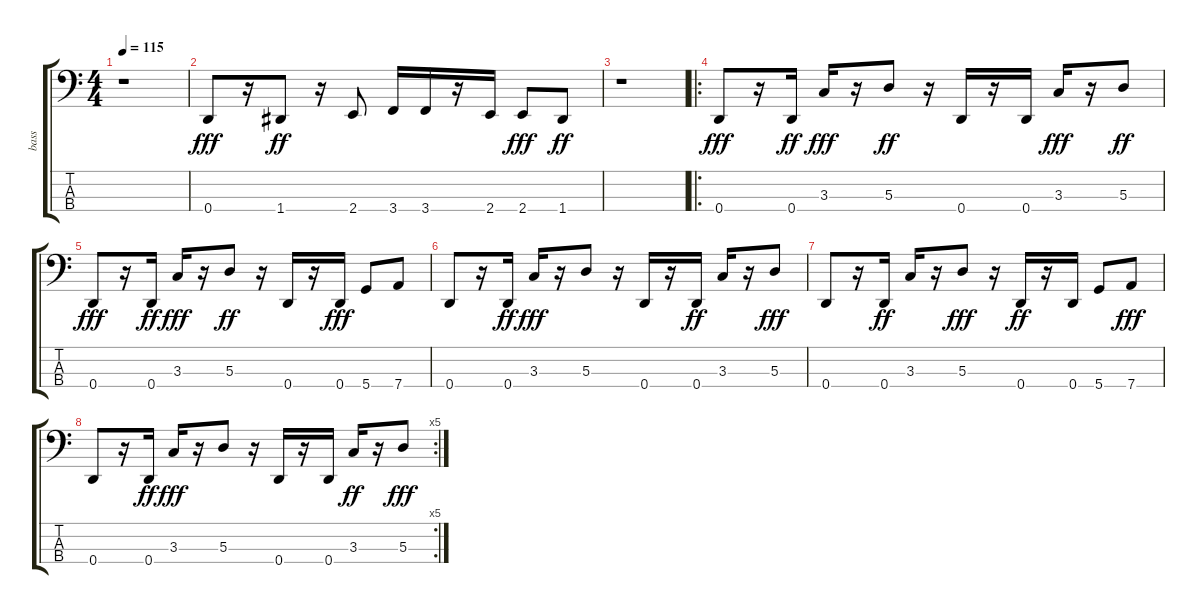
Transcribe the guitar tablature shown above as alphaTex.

\track ("bass" "bass") {instrument electricbassfinger}
\staff {score tabs}
\tuning (G2 D2 A1 D1) {hide}
\ts (4 4)
\tempo 115
\clef f4
\ks c
r.1{dy ff} |
0.4.8{dy fff} r.16 1.4.8{dy ff} r.16 2.4.8 3.4.16 3.4.16 r.16 2.4.16 2.4.8{dy fff} 1.4.8{dy ff} |
r.1 |
\ro
0.4.8{dy fff} r.16 0.4.16{dy ff} 3.3.16{dy fff} r.16 5.3.8{dy ff} r.16 0.4.16 r.16 0.4.16 3.3.16{dy fff} r.16 5.3.8{dy ff} |
0.4.8{dy fff} r.16 0.4.16{dy ff} 3.3.16{dy fff} r.16 5.3.8{dy ff} r.16 0.4.16 r.16 0.4.16{dy fff} 5.4.8 7.4.8 |
0.4.8 r.16 0.4.16{dy ff} 3.3.16{dy fff} r.16 5.3.8 r.16 0.4.16 r.16 0.4.16{dy ff} 3.3.16 r.16 5.3.8{dy fff} |
0.4.8 r.16 0.4.16{dy ff} 3.3.16 r.16 5.3.8{dy fff} r.16 0.4.16{dy ff} r.16 0.4.16 5.4.8 7.4.8{dy fff} |
\rc 5
0.4.8 r.16 0.4.16{dy ff} 3.3.16{dy fff} r.16 5.3.8 r.16 0.4.16 r.16 0.4.16 3.3.16{dy ff} r.16 5.3.8{dy fff}
